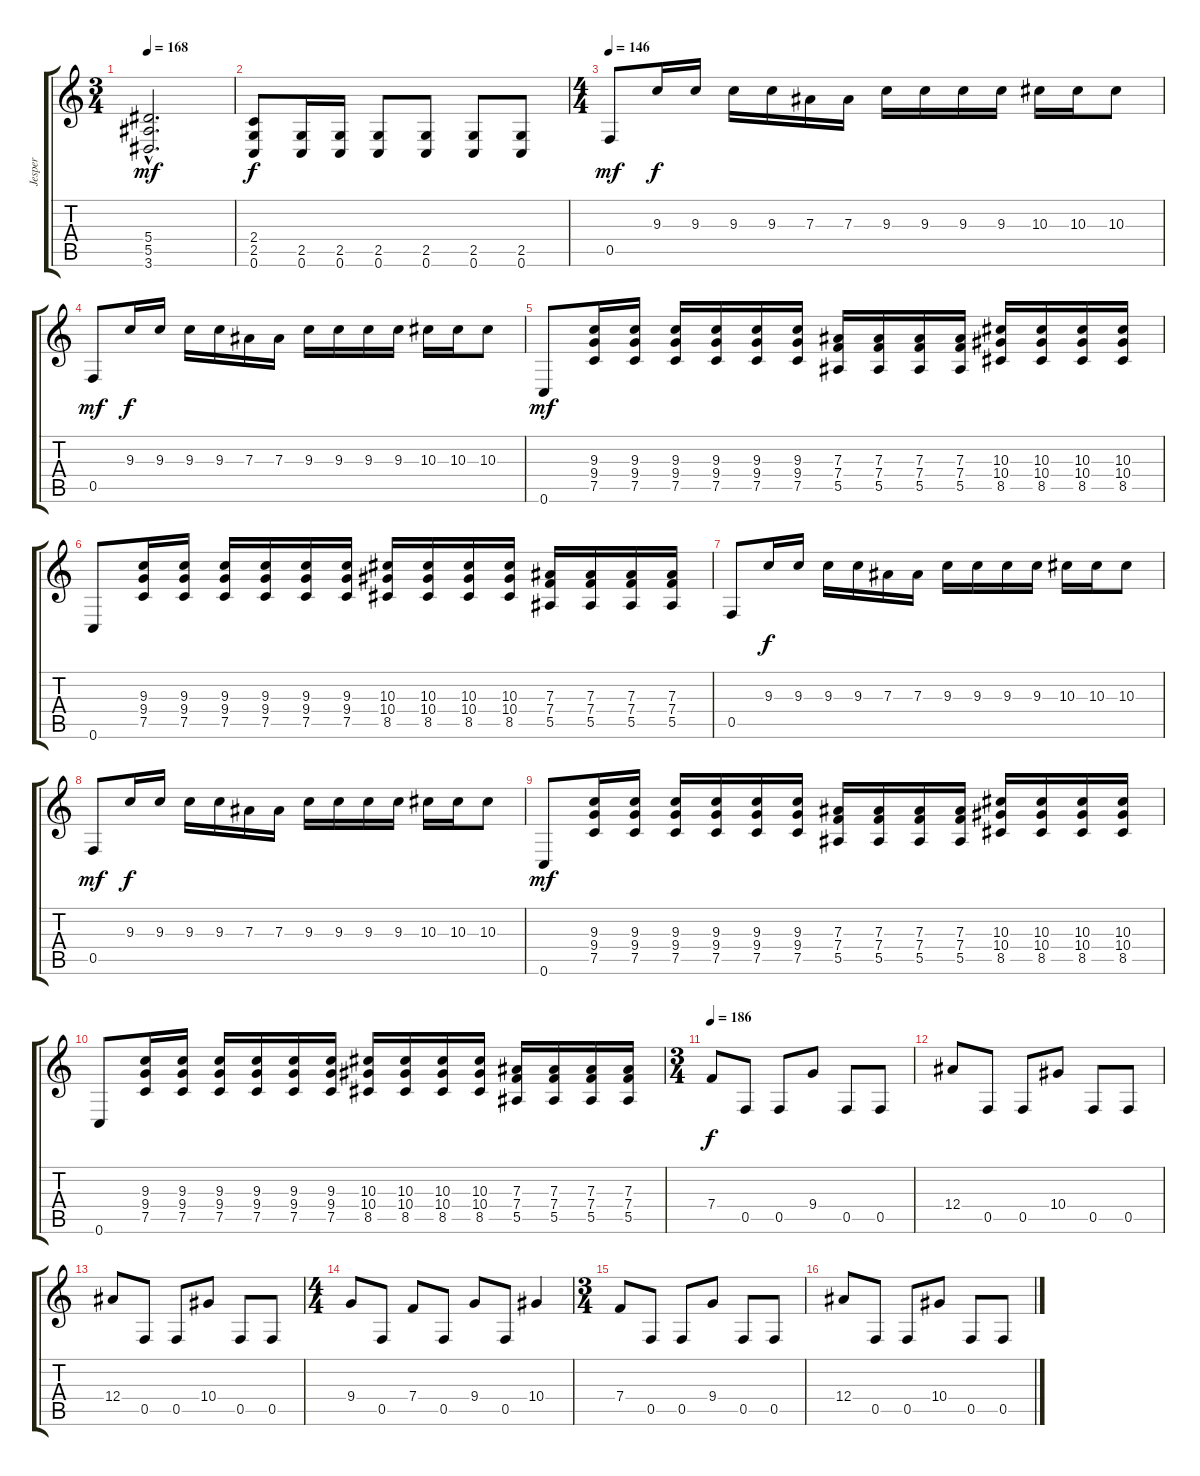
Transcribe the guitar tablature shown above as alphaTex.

\track ("Jesper" "Jesper") {instrument distortionguitar}
\staff {score tabs}
\tuning (C4 G3 Eb3 Bb2 F2 C2) {hide}
\ts (3 4)
\tempo 168
\clef g2
\ks c
(5.4{hac} 5.5{hac} 3.6{hac}).2{d dy mf} |
(2.4 2.5 0.6).8{dy f} (2.5 0.6).16 (2.5 0.6).16 (2.5 0.6).8 (2.5 0.6).8 (2.5 0.6).8 (2.5 0.6).8 |
\ts (4 4)
\tempo 146
0.5.8{dy mf} 9.3.16{dy f} 9.3.16 9.3.16 9.3.16 7.3.16 7.3.16 9.3.16 9.3.16 9.3.16 9.3.16 10.3.16 10.3.16 10.3.8 |
0.5.8{dy mf} 9.3.16{dy f} 9.3.16 9.3.16 9.3.16 7.3.16 7.3.16 9.3.16 9.3.16 9.3.16 9.3.16 10.3.16 10.3.16 10.3.8 |
0.6.8{dy mf} (9.3 9.4 7.5).16 (9.3 9.4 7.5).16 (9.3 9.4 7.5).16 (9.3 9.4 7.5).16 (9.3 9.4 7.5).16 (9.3 9.4 7.5).16 (7.3 7.4 5.5).16 (7.3 7.4 5.5).16 (7.3 7.4 5.5).16 (7.3 7.4 5.5).16 (10.3 10.4 8.5).16 (10.3 10.4 8.5).16 (10.3 10.4 8.5).16 (10.3 10.4 8.5).16 |
0.6.8 (9.3 9.4 7.5).16 (9.3 9.4 7.5).16 (9.3 9.4 7.5).16 (9.3 9.4 7.5).16 (9.3 9.4 7.5).16 (9.3 9.4 7.5).16 (10.3 10.4 8.5).16 (10.3 10.4 8.5).16 (10.3 10.4 8.5).16 (10.3 10.4 8.5).16 (7.3 7.4 5.5).16 (7.3 7.4 5.5).16 (7.3 7.4 5.5).16 (7.3 7.4 5.5).16 |
0.5.8 9.3.16{dy f} 9.3.16 9.3.16 9.3.16 7.3.16 7.3.16 9.3.16 9.3.16 9.3.16 9.3.16 10.3.16 10.3.16 10.3.8 |
0.5.8{dy mf} 9.3.16{dy f} 9.3.16 9.3.16 9.3.16 7.3.16 7.3.16 9.3.16 9.3.16 9.3.16 9.3.16 10.3.16 10.3.16 10.3.8 |
0.6.8{dy mf} (9.3 9.4 7.5).16 (9.3 9.4 7.5).16 (9.3 9.4 7.5).16 (9.3 9.4 7.5).16 (9.3 9.4 7.5).16 (9.3 9.4 7.5).16 (7.3 7.4 5.5).16 (7.3 7.4 5.5).16 (7.3 7.4 5.5).16 (7.3 7.4 5.5).16 (10.3 10.4 8.5).16 (10.3 10.4 8.5).16 (10.3 10.4 8.5).16 (10.3 10.4 8.5).16 |
0.6.8 (9.3 9.4 7.5).16 (9.3 9.4 7.5).16 (9.3 9.4 7.5).16 (9.3 9.4 7.5).16 (9.3 9.4 7.5).16 (9.3 9.4 7.5).16 (10.3 10.4 8.5).16 (10.3 10.4 8.5).16 (10.3 10.4 8.5).16 (10.3 10.4 8.5).16 (7.3 7.4 5.5).16 (7.3 7.4 5.5).16 (7.3 7.4 5.5).16 (7.3 7.4 5.5).16 |
\ts (3 4)
\tempo 186
7.4.8{dy f} 0.5.8 0.5.8 9.4.8 0.5.8 0.5.8 |
12.4.8 0.5.8 0.5.8 10.4.8 0.5.8 0.5.8 |
12.4.8 0.5.8 0.5.8 10.4.8 0.5.8 0.5.8 |
\ts (4 4)
9.4.8 0.5.8 7.4.8 0.5.8 9.4.8 0.5.8 10.4.4 |
\ts (3 4)
7.4.8 0.5.8 0.5.8 9.4.8 0.5.8 0.5.8 |
12.4.8 0.5.8 0.5.8 10.4.8 0.5.8 0.5.8
